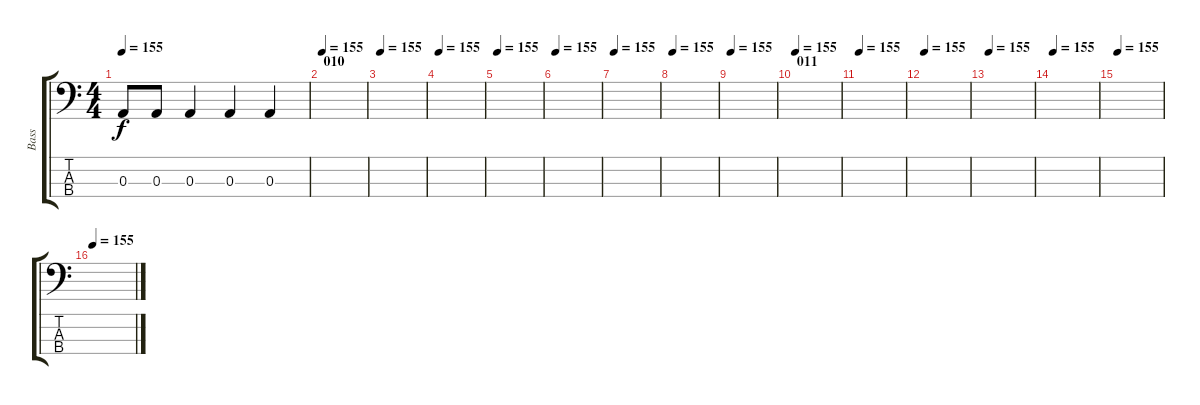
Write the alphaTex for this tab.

\track ("Bass" "Bass") {instrument electricbasspick}
\staff {score tabs}
\tuning (G2 D2 A1 E1) {hide}
\ts (4 4)
\tempo 155
\clef f4
\ks c
0.3{t}.8{dy f} 0.3.8 0.3.4 0.3.4 0.3.4 |
\section ("" "010")
\tempo 155
|
\tempo 155
|
\tempo 155
|
\tempo 155
|
\tempo 155
|
\tempo 155
|
\tempo 155
|
\tempo 155
|
\section ("" "011")
\tempo 155
|
\tempo 155
|
\tempo 155
|
\tempo 155
|
\tempo 155
|
\tempo 155
|
\tempo 155
